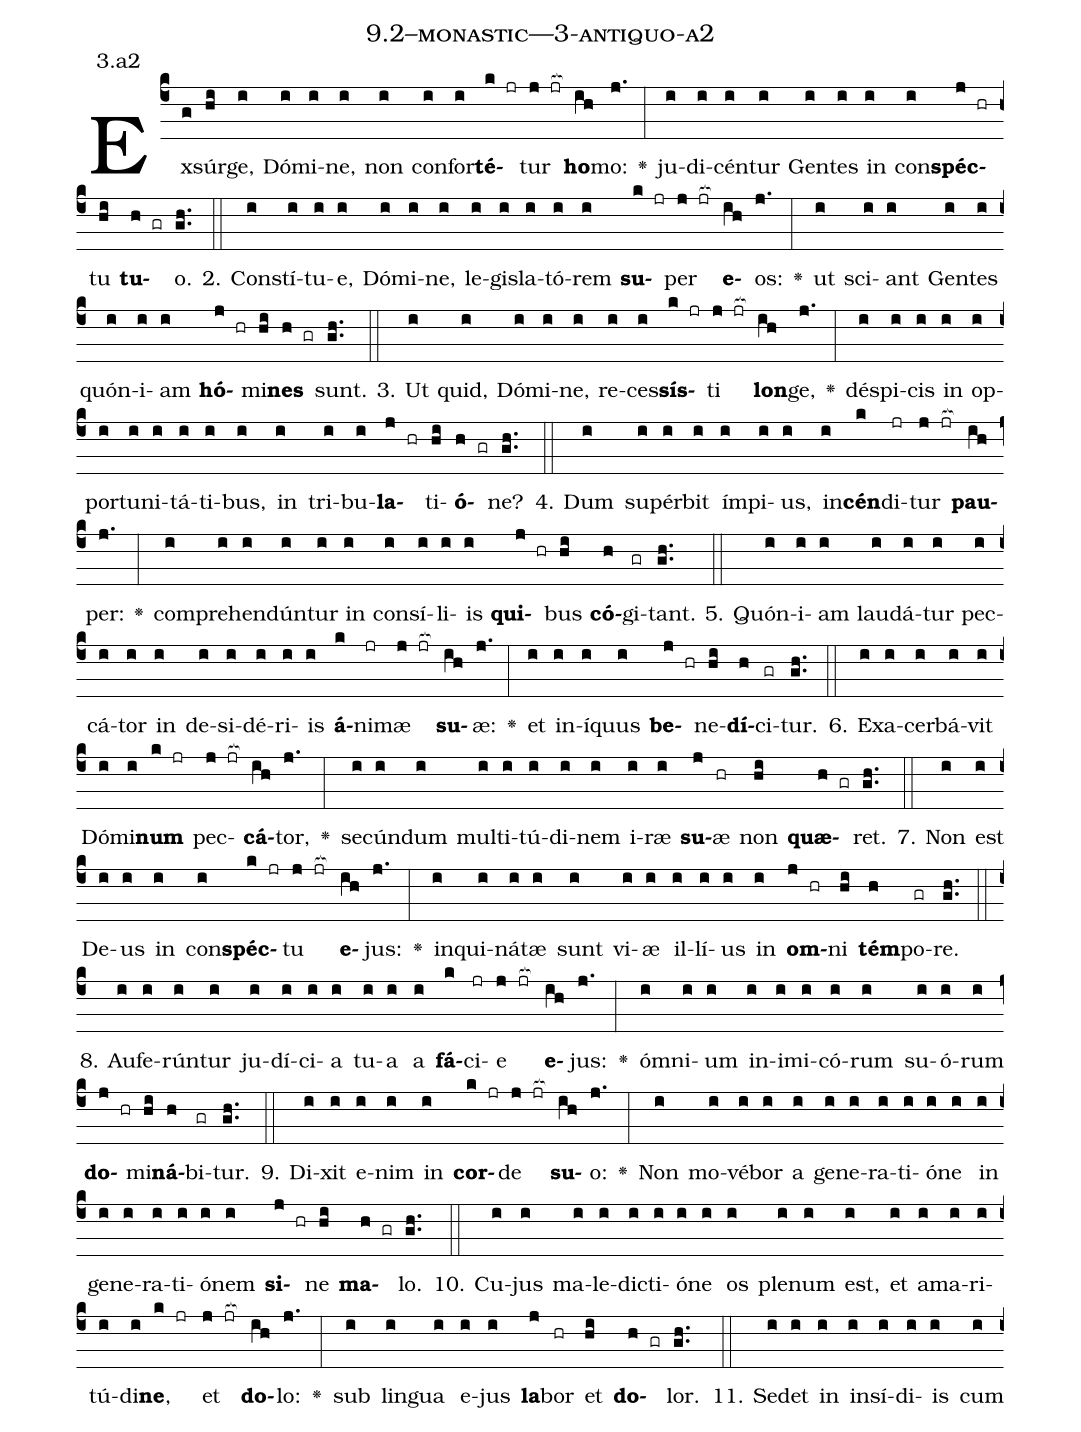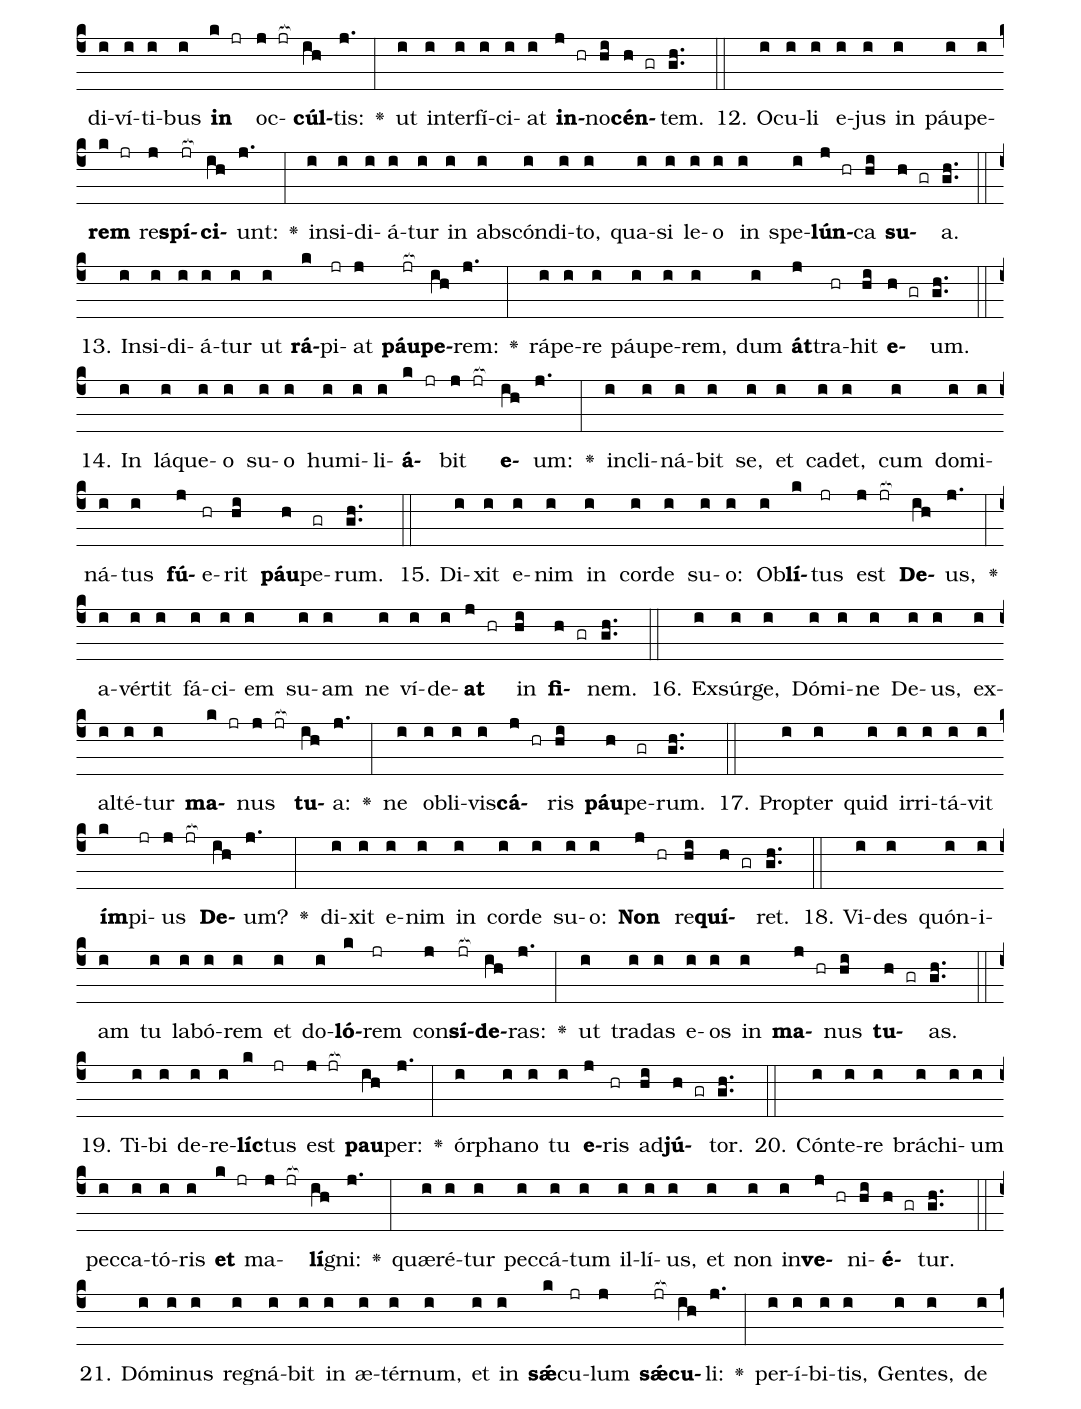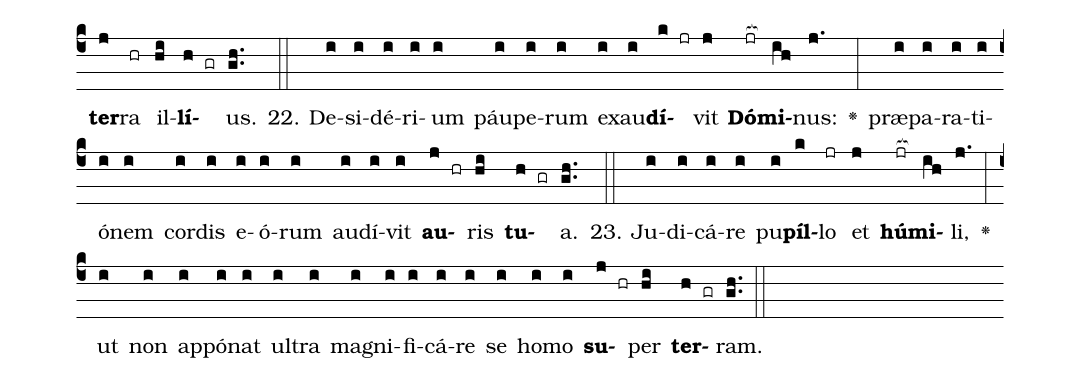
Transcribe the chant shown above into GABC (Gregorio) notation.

name: 9.2--monastic---3-antiquo-a2;
annotation: 3.a2;
%%
(c4)Ex(g)súr(hi)ge,(i) Dó(i)mi(i)ne,(i) non(i) con(i)for(i)<b>té</b>(k jr)tur(j jr[ocb:1{]) <b>ho</b>(ih[ocb:0}])mo:(j.) <v>\greheightstar</v>(:) ju(i)di(i)cén(i)tur(i) Gen(i)tes(i) in(i) con(i)<b>spéc</b>(j hr)tu(hi) <b>tu</b>(h gr)o.(gh..) (::)
2. Con(i)stí(i)tu(i)e,(i) Dó(i)mi(i)ne,(i) le(i)gis(i)la(i)tó(i)rem(i) <b>su</b>(k jr)per(j jr[ocb:1{]) <b>e</b>(ih[ocb:0}])os:(j.) <v>\greheightstar</v>(:) ut(i) sci(i)ant(i) Gen(i)tes(i) quón(i)i(i)am(i) <b>hó</b>(j hr)mi(hi)<b>nes</b>(h gr) sunt.(gh..) (::)
3. Ut(i) quid,(i) Dó(i)mi(i)ne,(i) re(i)ces(i)<b>sís</b>(k jr)ti(j jr[ocb:1{]) <b>lon</b>(ih[ocb:0}])ge,(j.) <v>\greheightstar</v>(:) dé(i)spi(i)cis(i) in(i) op(i)por(i)tu(i)ni(i)tá(i)ti(i)bus,(i) in(i) tri(i)bu(i)<b>la</b>(j hr)ti(hi)<b>ó</b>(h gr)ne?(gh..) (::)
4. Dum(i) su(i)pér(i)bit(i) ím(i)pi(i)us,(i) in(i)<b>cén</b>(k)di(jr)tur(j jr[ocb:1{]) <b>pau</b>(ih[ocb:0}])per:(j.) <v>\greheightstar</v>(:) com(i)pre(i)hen(i)dún(i)tur(i) in(i) con(i)sí(i)li(i)is(i) <b>qui</b>(j hr)bus(hi) <b>có</b>(h)gi(gr)tant.(gh..) (::)
5. Quón(i)i(i)am(i) lau(i)dá(i)tur(i) pec(i)cá(i)tor(i) in(i) de(i)si(i)dé(i)ri(i)is(i) <b>á</b>(k)ni(jr)mæ(j jr[ocb:1{]) <b>su</b>(ih[ocb:0}])æ:(j.) <v>\greheightstar</v>(:) et(i) in(i)í(i)quus(i) <b>be</b>(j hr)ne(hi)<b>dí</b>(h)ci(gr)tur.(gh..) (::)
6. Ex(i)a(i)cer(i)bá(i)vit(i) Dó(i)mi(i)<b>num</b>(k jr) pec(j jr[ocb:1{])<b>cá</b>(ih[ocb:0}])tor,(j.) <v>\greheightstar</v>(:) se(i)cún(i)dum(i) mul(i)ti(i)tú(i)di(i)nem(i) i(i)ræ(i) <b>su</b>(j)æ(hr) non(hi) <b>quæ</b>(h gr)ret.(gh..) (::)
7. Non(i) est(i) De(i)us(i) in(i) con(i)<b>spéc</b>(k jr)tu(j jr[ocb:1{]) <b>e</b>(ih[ocb:0}])jus:(j.) <v>\greheightstar</v>(:) in(i)qui(i)ná(i)tæ(i) sunt(i) vi(i)æ(i) il(i)lí(i)us(i) in(i) <b>om</b>(j hr)ni(hi) <b>tém</b>(h)po(gr)re.(gh..) (::)
8. Au(i)fe(i)rún(i)tur(i) ju(i)dí(i)ci(i)a(i) tu(i)a(i) a(i) <b>fá</b>(k)ci(jr)e(j jr[ocb:1{]) <b>e</b>(ih[ocb:0}])jus:(j.) <v>\greheightstar</v>(:) óm(i)ni(i)um(i) in(i)i(i)mi(i)có(i)rum(i) su(i)ó(i)rum(i) <b>do</b>(j hr)mi(hi)<b>ná</b>(h)bi(gr)tur.(gh..) (::)
9. Di(i)xit(i) e(i)nim(i) in(i) <b>cor</b>(k jr)de(j jr[ocb:1{]) <b>su</b>(ih[ocb:0}])o:(j.) <v>\greheightstar</v>(:) Non(i) mo(i)vé(i)bor(i) a(i) ge(i)ne(i)ra(i)ti(i)ó(i)ne(i) in(i) ge(i)ne(i)ra(i)ti(i)ó(i)nem(i) <b>si</b>(j hr)ne(hi) <b>ma</b>(h gr)lo.(gh..) (::)
10. Cu(i)jus(i) ma(i)le(i)dic(i)ti(i)ó(i)ne(i) os(i) ple(i)num(i) est,(i) et(i) a(i)ma(i)ri(i)tú(i)di(i)<b>ne</b>,(k jr) et(j jr[ocb:1{]) <b>do</b>(ih[ocb:0}])lo:(j.) <v>\greheightstar</v>(:) sub(i) lin(i)gua(i) e(i)jus(i) <b>la</b>(j)bor(hr) et(hi) <b>do</b>(h gr)lor.(gh..) (::)
11. Se(i)det(i) in(i) in(i)sí(i)di(i)is(i) cum(i) di(i)ví(i)ti(i)bus(i) <b>in</b>(k jr) oc(j jr[ocb:1{])<b>cúl</b>(ih[ocb:0}])tis:(j.) <v>\greheightstar</v>(:) ut(i) in(i)ter(i)fí(i)ci(i)at(i) <b>in</b>(j hr)no(hi)<b>cén</b>(h gr)tem.(gh..) (::)
12. O(i)cu(i)li(i) e(i)jus(i) in(i) páu(i)pe(i)<b>rem</b>(k jr) re(j)<b>spí</b>(jr[ocb:1{])<b>ci</b>(ih[ocb:0}])unt:(j.) <v>\greheightstar</v>(:) in(i)si(i)di(i)á(i)tur(i) in(i) abs(i)cón(i)di(i)to,(i) qua(i)si(i) le(i)o(i) in(i) spe(i)<b>lún</b>(j hr)ca(hi) <b>su</b>(h gr)a.(gh..) (::)
13. In(i)si(i)di(i)á(i)tur(i) ut(i) <b>rá</b>(k)pi(jr)at(j) <b>páu</b>(jr[ocb:1{])<b>pe</b>(ih[ocb:0}])rem:(j.) <v>\greheightstar</v>(:) rá(i)pe(i)re(i) páu(i)pe(i)rem,(i) dum(i) <b>át</b>(j)tra(hr)hit(hi) <b>e</b>(h gr)um.(gh..) (::)
14. In(i) lá(i)que(i)o(i) su(i)o(i) hu(i)mi(i)li(i)<b>á</b>(k jr)bit(j jr[ocb:1{]) <b>e</b>(ih[ocb:0}])um:(j.) <v>\greheightstar</v>(:) in(i)cli(i)ná(i)bit(i) se,(i) et(i) ca(i)det,(i) cum(i) do(i)mi(i)ná(i)tus(i) <b>fú</b>(j)e(hr)rit(hi) <b>páu</b>(h)pe(gr)rum.(gh..) (::)
15. Di(i)xit(i) e(i)nim(i) in(i) cor(i)de(i) su(i)o:(i) Ob(i)<b>lí</b>(k)tus(jr) est(j jr[ocb:1{]) <b>De</b>(ih[ocb:0}])us,(j.) <v>\greheightstar</v>(:) a(i)vér(i)tit(i) fá(i)ci(i)em(i) su(i)am(i) ne(i) ví(i)de(i)<b>at</b>(j hr) in(hi) <b>fi</b>(h gr)nem.(gh..) (::)
16. Ex(i)súr(i)ge,(i) Dó(i)mi(i)ne(i) De(i)us,(i) ex(i)al(i)té(i)tur(i) <b>ma</b>(k jr)nus(j jr[ocb:1{]) <b>tu</b>(ih[ocb:0}])a:(j.) <v>\greheightstar</v>(:) ne(i) ob(i)li(i)vis(i)<b>cá</b>(j hr)ris(hi) <b>páu</b>(h)pe(gr)rum.(gh..) (::)
17. Prop(i)ter(i) quid(i) ir(i)ri(i)tá(i)vit(i) <b>ím</b>(k)pi(jr)us(j jr[ocb:1{]) <b>De</b>(ih[ocb:0}])um?(j.) <v>\greheightstar</v>(:) di(i)xit(i) e(i)nim(i) in(i) cor(i)de(i) su(i)o:(i) <b>Non</b>(j hr) re(hi)<b>quí</b>(h gr)ret.(gh..) (::)
18. Vi(i)des(i) quón(i)i(i)am(i) tu(i) la(i)bó(i)rem(i) et(i) do(i)<b>ló</b>(k)rem(jr) con(j)<b>sí</b>(jr[ocb:1{])<b>de</b>(ih[ocb:0}])ras:(j.) <v>\greheightstar</v>(:) ut(i) tra(i)das(i) e(i)os(i) in(i) <b>ma</b>(j hr)nus(hi) <b>tu</b>(h gr)as.(gh..) (::)
19. Ti(i)bi(i) de(i)re(i)<b>líc</b>(k)tus(jr) est(j jr[ocb:1{]) <b>pau</b>(ih[ocb:0}])per:(j.) <v>\greheightstar</v>(:) ór(i)pha(i)no(i) tu(i) <b>e</b>(j)ris(hr) ad(hi)<b>jú</b>(h gr)tor.(gh..) (::)
20. Cón(i)te(i)re(i) brá(i)chi(i)um(i) pec(i)ca(i)tó(i)ris(i) <b>et</b>(k jr) ma(j jr[ocb:1{])<b>lí</b>(ih[ocb:0}])gni:(j.) <v>\greheightstar</v>(:) quæ(i)ré(i)tur(i) pec(i)cá(i)tum(i) il(i)lí(i)us,(i) et(i) non(i) in(i)<b>ve</b>(j hr)ni(hi)<b>é</b>(h gr)tur.(gh..) (::)
21. Dó(i)mi(i)nus(i) re(i)gná(i)bit(i) in(i) æ(i)tér(i)num,(i) et(i) in(i) <b>sǽ</b>(k)cu(jr)lum(j) <b>sǽ</b>(jr[ocb:1{])<b>cu</b>(ih[ocb:0}])li:(j.) <v>\greheightstar</v>(:) per(i)í(i)bi(i)tis,(i) Gen(i)tes,(i) de(i) <b>ter</b>(j)ra(hr) il(hi)<b>lí</b>(h gr)us.(gh..) (::)
22. De(i)si(i)dé(i)ri(i)um(i) páu(i)pe(i)rum(i) ex(i)au(i)<b>dí</b>(k jr)vit(j) <b>Dó</b>(jr[ocb:1{])<b>mi</b>(ih[ocb:0}])nus:(j.) <v>\greheightstar</v>(:) præ(i)pa(i)ra(i)ti(i)ó(i)nem(i) cor(i)dis(i) e(i)ó(i)rum(i) au(i)dí(i)vit(i) <b>au</b>(j hr)ris(hi) <b>tu</b>(h gr)a.(gh..) (::)
23. Ju(i)di(i)cá(i)re(i) pu(i)<b>píl</b>(k)lo(jr) et(j) <b>hú</b>(jr[ocb:1{])<b>mi</b>(ih[ocb:0}])li,(j.) <v>\greheightstar</v>(:) ut(i) non(i) ap(i)pó(i)nat(i) ul(i)tra(i) ma(i)gni(i)fi(i)cá(i)re(i) se(i) ho(i)mo(i) <b>su</b>(j hr)per(hi) <b>ter</b>(h gr)ram.(gh..) (::)
